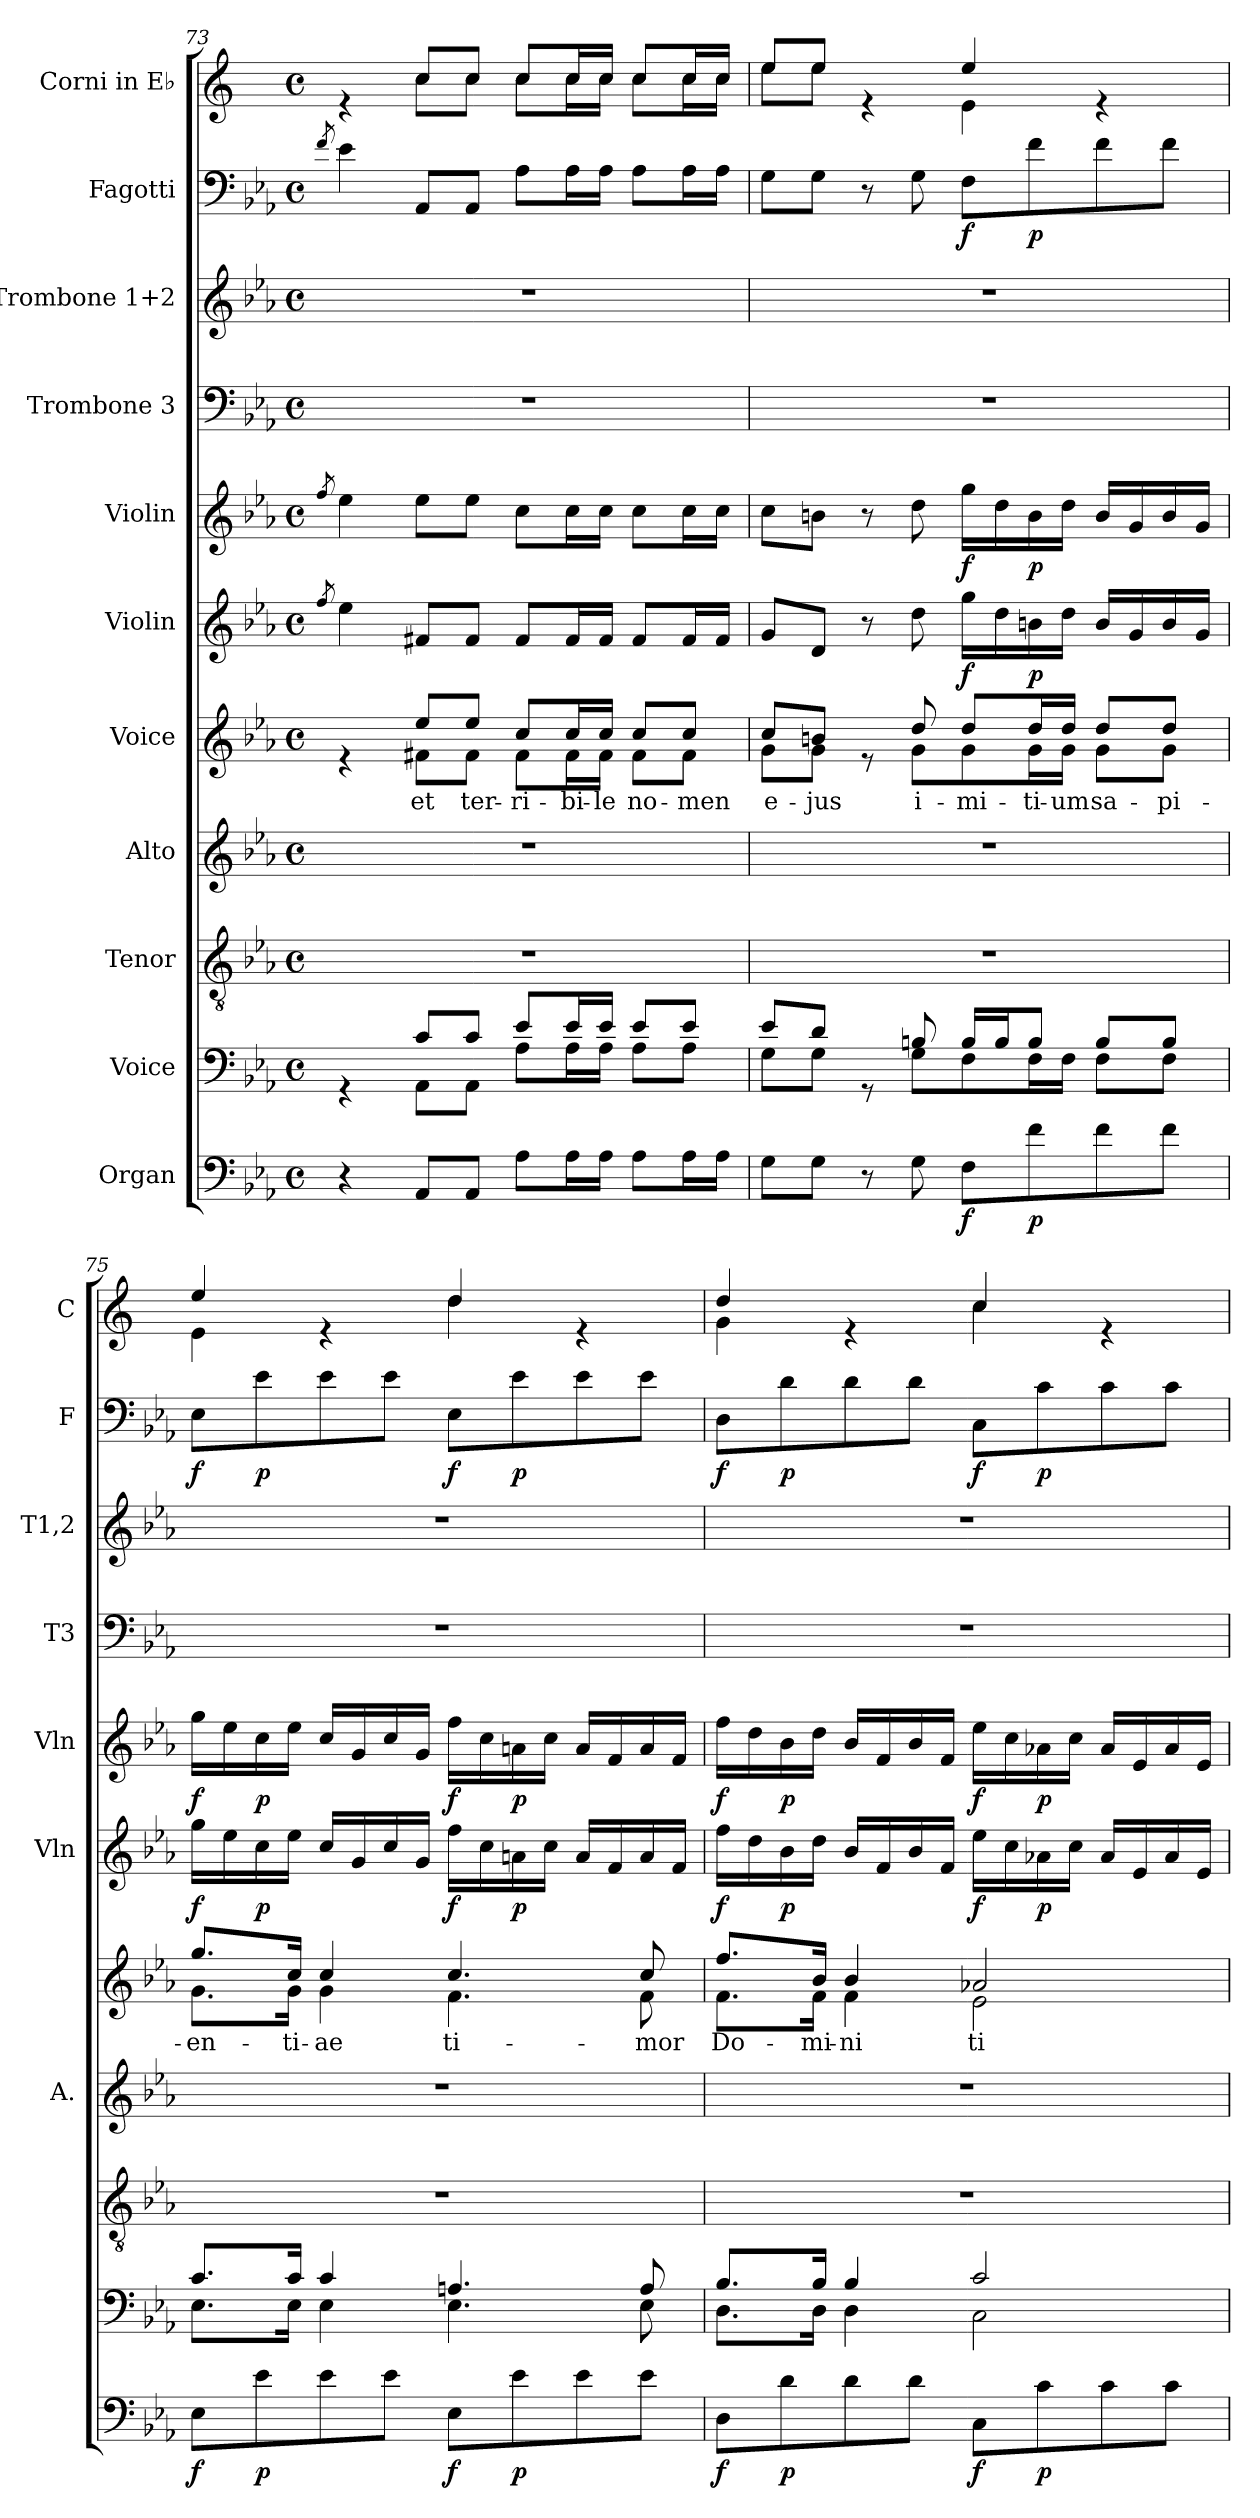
**kern	**dynam	**kern	**kern	**kern	**kern	**text	**kern	**dynam	**kern	**dynam	**kern	**kern	**kern	**dynam	**kern
*part11	*part11	*part10	*part9	*part8	*part7	*part7	*part6	*part6	*part5	*part5	*part4	*part3	*part2	*part2	*part1
*staff11	*staff11	*staff10	*staff9	*staff8	*staff7	*staff7	*staff6	*staff6	*staff5	*staff5	*staff4	*staff3	*staff2	*staff2	*staff1
*I"Organ	*	*I"Voice	*I"Tenor	*I"Alto	*I"Voice	*	*I"Violin	*	*I"Violin	*	*I"Trombone 3	*I"Trombone 1+2	*I"Fagotti	*	*I"Corni in E♭
*	*	*	*	*I'A.	*	*	*I'Vln	*	*I'Vln	*	*I'T3	*I'T1,2	*I'F	*	*I'C
!!LO:PB:g=z
*clefF4	*	*clefF4	*clefGv2	*clefG2	*clefG2	*	*clefG2	*	*clefG2	*	*clefF4	*clefG2	*clefF4	*	*clefG2
*	*	*	*	*	*	*	*	*	*	*	*	*	*	*	*ITrd5c9
*k[b-e-a-]	*	*k[b-e-a-]	*k[b-e-a-]	*k[b-e-a-]	*k[b-e-a-]	*	*k[b-e-a-]	*	*k[b-e-a-]	*	*k[b-e-a-]	*k[b-e-a-]	*k[b-e-a-]	*	*k[b-e-a-]
*M4/4	*	*M4/4	*M4/4	*M4/4	*M4/4	*	*M4/4	*	*M4/4	*	*M4/4	*M4/4	*M4/4	*	*M4/4
*met(c)	*	*met(c)	*met(c)	*met(c)	*met(c)	*	*met(c)	*	*met(c)	*	*met(c)	*met(c)	*met(c)	*	*met(c)
=73	=73	=73	=73	=73	=73	=73	=73	=73	=73	=73	=73	=73	=73	=73	=73
.	.	.	.	.	.	.	8qff/	.	8qff/	.	.	.	8qf/	.	.
*	*	*^	*	*	*^	*	*	*	*	*	*	*	*	*	*^
4r	.	4rGG	4ryy	1r	1r	4re	4ryy	.	4ee-\	.	4ee-\	.	1r	1r	4e-\	.	4re	4ryy
!	!	!	!	!	!	!	!	!LO:LY:b	!	!	!	!	!	!	!	!	!	!
8AA-/L	.	8c/L	8AA-\L	.	.	8ee-/L	8f#X\L	et	8f#X/L	.	8ee-\L	.	.	.	8AA-/L	.	8e-/L	8e-\L
!	!	!	!	!	!	!	!	!LO:LY:b	!	!	!	!	!	!	!	!	!	!
8AA-/J	.	8c/J	8AA-\J	.	.	8ee-/J	8f#\J	ter-	8f#/J	.	8ee-\J	.	.	.	8AA-/J	.	8e-/J	8e-\J
!	!	!	!	!	!	!	!	!LO:LY:b	!	!	!	!	!	!	!	!	!	!
8A-\L	.	8e-/L	8A-\L	.	.	8cc/L	8f#\L	-ri-	8f#/L	.	8cc\L	.	.	.	8A-\L	.	8e-/L	8e-\L
!	!	!	!	!	!	!	!	!LO:LY:b	!	!	!	!	!	!	!	!	!	!
16A-\L	.	16e-/L	16A-\L	.	.	16cc/L	16f#\L	-bi-	16f#/L	.	16cc\L	.	.	.	16A-\L	.	16e-/L	16e-\L
!	!	!	!	!	!	!	!	!LO:LY:b	!	!	!	!	!	!	!	!	!	!
16A-\JJ	.	16e-/JJ	16A-\JJ	.	.	16cc/JJ	16f#\JJ	-le	16f#/JJ	.	16cc\JJ	.	.	.	16A-\JJ	.	16e-/JJ	16e-\JJ
!	!	!	!	!	!	!	!	!LO:LY:b	!	!	!	!	!	!	!	!	!	!
8A-\L	.	8e-/L	8A-\L	.	.	8cc/L	8f#\L	no-	8f#/L	.	8cc\L	.	.	.	8A-\L	.	8e-/L	8e-\L
!	!	!	!	!	!	!	!	!LO:LY:b	!	!	!	!	!	!	!	!	!	!
16A-\L	.	8e-/J	8A-\J	.	.	8cc/J	8f#\J	-men	16f#/L	.	16cc\L	.	.	.	16A-\L	.	16e-/L	16e-\L
16A-\JJ	.	.	.	.	.	.	.	.	16f#/JJ	.	16cc\JJ	.	.	.	16A-\JJ	.	16e-/JJ	16e-\JJ
=74	=74	=74	=74	=74	=74	=74	=74	=74	=74	=74	=74	=74	=74	=74	=74	=74	=74	=74
!	!	!	!	!	!	!	!	!LO:LY:b	!	!	!	!	!	!	!	!	!	!
8G\L	.	8e-/L	8G\L	1r	1r	8cc/L	8g\L	e-	8g/L	.	8cc\L	.	1r	1r	8G\L	.	8g/L	8g\L
!	!	!	!	!	!	!	!	!LO:LY:b	!	!	!	!	!	!	!	!	!	!
8G\J	.	8d/J	8G\J	.	.	8bn/J	8g\J	-jus	8d/J	.	8bn\J	.	.	.	8G\J	.	8g/J	8g\J
8r	.	8rGG	8ryy	.	.	8re	8ryy	.	8r	.	8r	.	.	.	8r	.	4re	4ryy
!	!	!	!	!	!	!	!	!LO:LY:b	!	!	!	!	!	!	!	!	!	!
8G\	.	8Bn/	8G\L	.	.	8dd/	8g\L	i-	8dd\	.	8dd\	.	.	.	8G\	.	.	.
!	!LO:DY:b	!	!	!	!	!	!	!LO:LY:b	!	!LO:DY:b	!	!LO:DY:b	!	!	!	!LO:DY:b	!	!
8F\L	f	16B/LL	8F\	.	.	8dd/L	8g\	-mi-	16gg\LL	f	16gg\LL	f	.	.	8F\L	f	4g/	4G\
.	.	16B/J	.	.	.	.	.	.	16dd\	.	16dd\	.	.	.	.	.	.	.
!	!LO:DY:b	!	!	!	!	!	!	!LO:LY:b	!	!LO:DY:b	!	!LO:DY:b	!	!	!	!LO:DY:b	!	!
8f\	p	8B/J	16F\L	.	.	16dd/L	16g\L	-ti-	16bn\	p	16b\	p	.	.	8f\	p	.	.
!	!	!	!	!	!	!	!	!LO:LY:b	!	!	!	!	!	!	!	!	!	!
.	.	.	16F\JJ	.	.	16dd/JJ	16g\JJ	-um	16dd\JJ	.	16dd\JJ	.	.	.	.	.	.	.
!	!	!	!	!	!	!	!	!LO:LY:b	!	!	!	!	!	!	!	!	!	!
8f\	.	8B/L	8F\L	.	.	8dd/L	8g\L	sa-	16b/LL	.	16b/LL	.	.	.	8f\	.	4re	4ryy
.	.	.	.	.	.	.	.	.	16g/	.	16g/	.	.	.	.	.	.	.
!	!	!	!	!	!	!	!	!LO:LY:b	!	!	!	!	!	!	!	!	!	!
8f\J	.	8B/J	8F\J	.	.	8dd/J	8g\J	-pi-	16b/	.	16b/	.	.	.	8f\J	.	.	.
.	.	.	.	.	.	.	.	.	16g/JJ	.	16g/JJ	.	.	.	.	.	.	.
!!LO:LB:g=z	!!
=75	=75	=75	=75	=75	=75	=75	=75	=75	=75	=75	=75	=75	=75	=75	=75	=75	=75	=75
!	!LO:DY:b	!	!	!	!	!	!	!LO:LY:b	!	!LO:DY:b	!	!LO:DY:b	!	!	!	!LO:DY:b	!	!
8E-\L	f	8.c/L	8.E-\L	1r	1r	8.gg/L	8.g\L	-en-	16gg\LL	f	16gg\LL	f	1r	1r	8E-\L	f	4g/	4G\
.	.	.	.	.	.	.	.	.	16ee-\	.	16ee-\	.	.	.	.	.	.	.
!	!LO:DY:b	!	!	!	!	!	!	!	!	!LO:DY:b	!	!LO:DY:b	!	!	!	!LO:DY:b	!	!
8e-\	p	.	.	.	.	.	.	.	16cc\	p	16cc\	p	.	.	8e-\	p	.	.
!	!	!	!	!	!	!	!	!LO:LY:b	!	!	!	!	!	!	!	!	!	!
.	.	16c/Jk	16E-\Jk	.	.	16cc/Jk	16g\Jk	-ti-	16ee-\JJ	.	16ee-\JJ	.	.	.	.	.	.	.
!	!	!	!	!	!	!	!	!LO:LY:b	!	!	!	!	!	!	!	!	!	!
8e-\	.	4c/	4E-\	.	.	4cc/	4g\	-ae	16cc/LL	.	16cc/LL	.	.	.	8e-\	.	4re	4ryy
.	.	.	.	.	.	.	.	.	16g/	.	16g/	.	.	.	.	.	.	.
8e-\J	.	.	.	.	.	.	.	.	16cc/	.	16cc/	.	.	.	8e-\J	.	.	.
.	.	.	.	.	.	.	.	.	16g/JJ	.	16g/JJ	.	.	.	.	.	.	.
!	!LO:DY:b	!	!	!	!	!	!	!LO:LY:b	!	!LO:DY:b	!	!LO:DY:b	!	!	!	!LO:DY:b	!	!
8E-\L	f	4.An/	4.E-\	.	.	4.cc/	4.f\	ti-	16ff\LL	f	16ff\LL	f	.	.	8E-\L	f	4f/	4f\
.	.	.	.	.	.	.	.	.	16cc\	.	16cc\	.	.	.	.	.	.	.
!	!LO:DY:b	!	!	!	!	!	!	!	!	!LO:DY:b	!	!LO:DY:b	!	!	!	!LO:DY:b	!	!
8e-\	p	.	.	.	.	.	.	.	16an\	p	16an\	p	.	.	8e-\	p	.	.
.	.	.	.	.	.	.	.	.	16cc\JJ	.	16cc\JJ	.	.	.	.	.	.	.
8e-\	.	.	.	.	.	.	.	.	16a/LL	.	16a/LL	.	.	.	8e-\	.	4re	4ryy
.	.	.	.	.	.	.	.	.	16f/	.	16f/	.	.	.	.	.	.	.
!	!	!	!	!	!	!	!	!LO:LY:b	!	!	!	!	!	!	!	!	!	!
8e-\J	.	8A/	8E-\	.	.	8cc/	8f\	-mor	16a/	.	16a/	.	.	.	8e-\J	.	.	.
.	.	.	.	.	.	.	.	.	16f/JJ	.	16f/JJ	.	.	.	.	.	.	.
=76	=76	=76	=76	=76	=76	=76	=76	=76	=76	=76	=76	=76	=76	=76	=76	=76	=76	=76
!	!LO:DY:b	!	!	!	!	!	!	!LO:LY:b	!	!LO:DY:b	!	!LO:DY:b	!	!	!	!LO:DY:b	!	!
8D\L	f	8.B-/L	8.D\L	1r	1r	8.ff/L	8.f\L	Do-	16ff\LL	f	16ff\LL	f	1r	1r	8D\L	f	4f/	4B-\
.	.	.	.	.	.	.	.	.	16dd\	.	16dd\	.	.	.	.	.	.	.
!	!LO:DY:b	!	!	!	!	!	!	!	!	!LO:DY:b	!	!LO:DY:b	!	!	!	!LO:DY:b	!	!
8d\	p	.	.	.	.	.	.	.	16b-\	p	16b-\	p	.	.	8d\	p	.	.
!	!	!	!	!	!	!	!	!LO:LY:b	!	!	!	!	!	!	!	!	!	!
.	.	16B-/Jk	16D\Jk	.	.	16b-/Jk	16f\Jk	-mi-	16dd\JJ	.	16dd\JJ	.	.	.	.	.	.	.
!	!	!	!	!	!	!	!	!LO:LY:b	!	!	!	!	!	!	!	!	!	!
8d\	.	4B-/	4D\	.	.	4b-/	4f\	-ni	16b-/LL	.	16b-/LL	.	.	.	8d\	.	4re	4ryy
.	.	.	.	.	.	.	.	.	16f/	.	16f/	.	.	.	.	.	.	.
8d\J	.	.	.	.	.	.	.	.	16b-/	.	16b-/	.	.	.	8d\J	.	.	.
.	.	.	.	.	.	.	.	.	16f/JJ	.	16f/JJ	.	.	.	.	.	.	.
!	!LO:DY:b	!	!	!	!	!	!	!LO:LY:b	!	!LO:DY:b	!	!LO:DY:b	!	!	!	!LO:DY:b	!	!
8C\L	f	2c/	2C\	.	.	2a-X/	2e-\	ti-	16ee-\LL	f	16ee-\LL	f	.	.	8C\L	f	4e-/	4e-\
.	.	.	.	.	.	.	.	.	16cc\	.	16cc\	.	.	.	.	.	.	.
!	!LO:DY:b	!	!	!	!	!	!	!	!	!LO:DY:b	!	!LO:DY:b	!	!	!	!LO:DY:b	!	!
8c\	p	.	.	.	.	.	.	.	16a-X\	p	16a-X\	p	.	.	8c\	p	.	.
.	.	.	.	.	.	.	.	.	16cc\JJ	.	16cc\JJ	.	.	.	.	.	.	.
8c\	.	.	.	.	.	.	.	.	16a-/LL	.	16a-/LL	.	.	.	8c\	.	4re	4ryy
.	.	.	.	.	.	.	.	.	16e-/	.	16e-/	.	.	.	.	.	.	.
8c\J	.	.	.	.	.	.	.	.	16a-/	.	16a-/	.	.	.	8c\J	.	.	.
.	.	.	.	.	.	.	.	.	16e-/JJ	.	16e-/JJ	.	.	.	.	.	.	.
*	*	*v	*v	*	*	*v	*v	*	*	*	*	*	*	*	*	*	*v	*v
=	=	=	=	=	=	=	=	=	=	=	=	=	=	=	=
*-	*-	*-	*-	*-	*-	*-	*-	*-	*-	*-	*-	*-	*-	*-	*-
